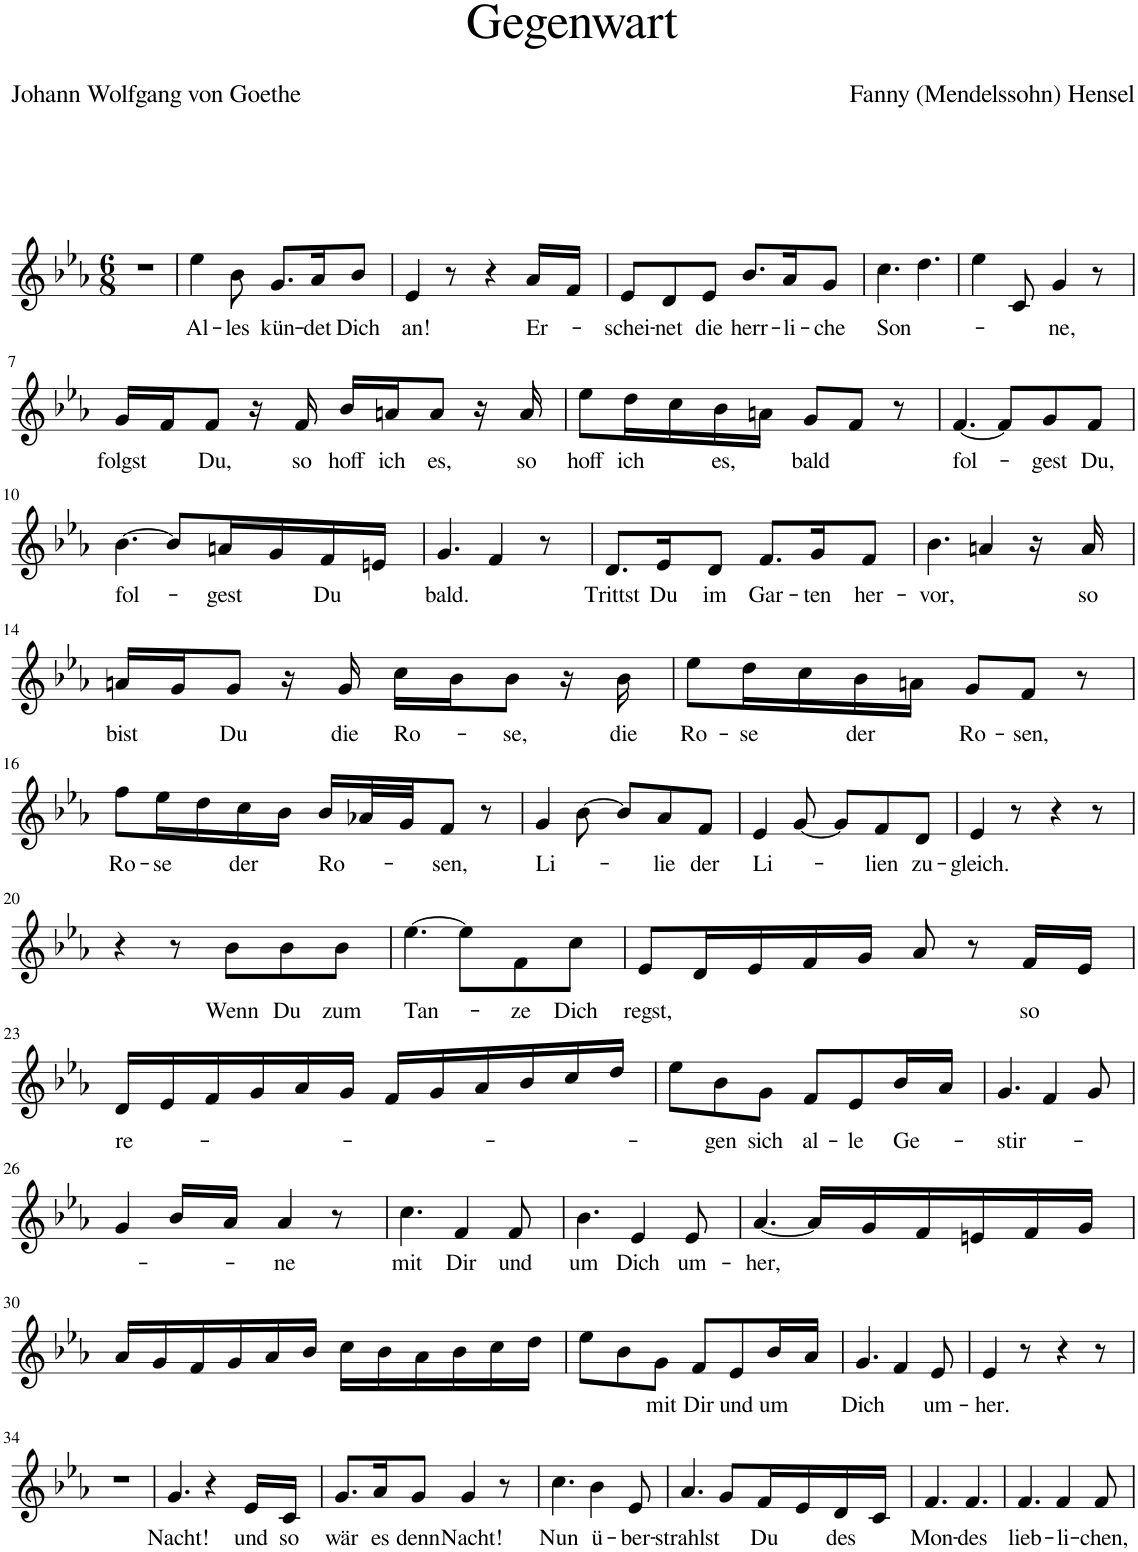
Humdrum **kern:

**kern	**text
*part1	*part1
*staff1	*staff1
*I"Piano	*
*I'Pno	*
*clefG2	*
*k[b-e-a-]	*
*M6/8	*
=1	=1
2.r	.
=2	=2
!	!LO:LY:b
4ee-\	Al-
!	!LO:LY:b
8b-\	-les
!	!LO:LY:b
8.g/L	kün-
!	!LO:LY:b
16a-/K	-det
!	!LO:LY:b
8b-/J	Dich
=3	=3
!	!LO:LY:b
4e-/	an!
8r	.
4r	.
!	!LO:LY:b
16a-/LL	Er-
16f/JJ	.
=4	=4
!	!LO:LY:b
8e-/L	-schei-
!	!LO:LY:b
8d/	-net
!	!LO:LY:b
8e-/J	die
!	!LO:LY:b
8.b-/L	herr-
!	!LO:LY:b
16a-/K	-li-
!	!LO:LY:b
8g/J	-che
=5	=5
!	!LO:LY:b
4.cc\	Son-
4.dd\	.
=6	=6
4ee-\	.
8c/	.
!	!LO:LY:b
4g/	-ne,
8r	.
!!LO:LB:g=z
=7	=7
!	!LO:LY:b
16g/LL	folgst
16f/J	.
!	!LO:LY:b
8f/J	Du,
16r	.
!	!LO:LY:b
16f/	so
!	!LO:LY:b
16b-/LL	hoff
!	!LO:LY:b
16an/J	ich
!	!LO:LY:b
8a/J	es,
16r	.
!	!LO:LY:b
16a/	so
=8	=8
!	!LO:LY:b
8ee-\L	hoff
!	!LO:LY:b
16dd\L	ich
16cc\	.
!	!LO:LY:b
16b-\	es,
16an\JJ	.
!	!LO:LY:b
8g/L	bald
8f/J	.
8r	.
=9	=9
!	!LO:LY:b
[4.f/	fol-
8f/L]	.
!	!LO:LY:b
8g/	-gest
!	!LO:LY:b
8f/J	Du,
!!LO:LB:g=z
=10	=10
!	!LO:LY:b
[4.b-\	fol-
8b-/L]	.
!	!LO:LY:b
16an/L	-gest
16g/	.
!	!LO:LY:b
16f/	Du
16en/JJ	.
=11	=11
!	!LO:LY:b
4.g/	bald.
4f/	.
8r	.
=12	=12
!	!LO:LY:b
8.d/L	Trittst
!	!LO:LY:b
16e-/K	Du
!	!LO:LY:b
8d/J	im
!	!LO:LY:b
8.f/L	Gar-
!	!LO:LY:b
16g/K	-ten
!	!LO:LY:b
8f/J	her-
=13	=13
!	!LO:LY:b
4.b-\	-vor,
4an/	.
16r	.
!	!LO:LY:b
16a/	so
!!LO:LB:g=z
=14	=14
!	!LO:LY:b
16an/LL	bist
16g/J	.
!	!LO:LY:b
8g/J	Du
16r	.
!	!LO:LY:b
16g/	die
!	!LO:LY:b
16cc\LL	Ro-
16b-\J	.
!	!LO:LY:b
8b-\J	-se,
16r	.
!	!LO:LY:b
16b-\	die
=15	=15
!	!LO:LY:b
8ee-\L	Ro-
!	!LO:LY:b
16dd\L	-se
16cc\	.
!	!LO:LY:b
16b-\	der
16an\JJ	.
!	!LO:LY:b
8g/L	Ro-
!	!LO:LY:b
8f/J	-sen,
8r	.
!!LO:LB:g=z
=16	=16
!	!LO:LY:b
8ff\L	Ro-
!	!LO:LY:b
16ee-\L	-se
16dd\	.
!	!LO:LY:b
16cc\	der
16b-\JJ	.
!	!LO:LY:b
16b-/LL	Ro-
32a-X/L	.
32g/JJ	.
!	!LO:LY:b
8f/J	-sen,
8r	.
=17	=17
!	!LO:LY:b
4g/	Li-
[8b-\	.
8b-/L]	.
!	!LO:LY:b
8a-/	-lie
!	!LO:LY:b
8f/J	der
=18	=18
!	!LO:LY:b
4e-/	Li-
[8g/	.
8g/L]	.
!	!LO:LY:b
8f/	-lien
!	!LO:LY:b
8d/J	zu-
=19	=19
!	!LO:LY:b
4e-/	-gleich.
8r	.
4r	.
8r	.
!!LO:LB:g=z
=20	=20
4r	.
8r	.
!	!LO:LY:b
8b-\L	Wenn
!	!LO:LY:b
8b-\	Du
!	!LO:LY:b
8b-\J	zum
=21	=21
!	!LO:LY:b
[4.ee-\	Tan-
8ee-\L]	.
!	!LO:LY:b
8f\	-ze
!	!LO:LY:b
8cc\J	Dich
=22	=22
!	!LO:LY:b
8e-/L	regst,
16d/L	.
16e-/	.
16f/	.
16g/JJ	.
8a-/	.
8r	.
!	!LO:LY:b
16f/LL	so
16e-/JJ	.
!!LO:LB:g=z
=23	=23
!	!LO:LY:b
16d/LL	re-
16e-/	.
16f/	.
16g/	.
16a-/	.
16g/JJ	.
16f/LL	.
16g/	.
16a-/	.
16b-/	.
16cc/	.
16dd/JJ	.
=24	=24
8ee-\L	.
!	!LO:LY:b
8b-\	-gen
!	!LO:LY:b
8g\J	sich
!	!LO:LY:b
8f/L	al-
!	!LO:LY:b
8e-/	-le
!	!LO:LY:b
16b-/L	Ge-
16a-/JJ	.
=25	=25
!	!LO:LY:b
4.g/	stir-
4f/	.
8g/	.
!!LO:LB:g=z
=26	=26
4g/	.
16b-/LL	.
16a-/JJ	.
!	!LO:LY:b
4a-/	-ne
8r	.
=27	=27
!	!LO:LY:b
4.cc\	mit
!	!LO:LY:b
4f/	Dir
!	!LO:LY:b
8f/	und
=28	=28
!	!LO:LY:b
4.b-\	um
!	!LO:LY:b
4e-/	Dich
!	!LO:LY:b
8e-/	um-
=29	=29
!	!LO:LY:b
[4.a-/	-her,
16a-/LL]	.
16g/	.
16f/	.
16en/	.
16f/	.
16g/JJ	.
!!LO:LB:g=z
=30	=30
16a-/LL	.
16g/	.
16f/	.
16g/	.
16a-/	.
16b-/JJ	.
16cc\LL	.
16b-\	.
16a-\	.
16b-\	.
16cc\	.
16dd\JJ	.
=31	=31
8ee-\L	.
8b-\	.
!	!LO:LY:b
8g\J	mit
!	!LO:LY:b
8f/L	Dir
!	!LO:LY:b
8e-/	und
!	!LO:LY:b
16b-/L	um
16a-/JJ	.
=32	=32
!	!LO:LY:b
4.g/	Dich
4f/	.
!	!LO:LY:b
8e-/	um-
=33	=33
!	!LO:LY:b
4e-/	-her.
8r	.
4r	.
8r	.
!!LO:LB:g=z
=34	=34
2.r	.
=35	=35
!	!LO:LY:b
4.g/	Nacht!
4r	.
!	!LO:LY:b
16e-/LL	und
!	!LO:LY:b
16c/JJ	so
=36	=36
!	!LO:LY:b
8.g/L	wär
!	!LO:LY:b
16a-/K	es
!	!LO:LY:b
8g/J	denn
!	!LO:LY:b
4g/	Nacht!
8r	.
=37	=37
!	!LO:LY:b
4.cc\	Nun
!	!LO:LY:b
4b-\	ü-
!	!LO:LY:b
8e-/	-ber-
=38	=38
!	!LO:LY:b
4.a-/	-strahlst
8g/L	.
!	!LO:LY:b
16f/L	Du
16e-/	.
!	!LO:LY:b
16d/	des
16c/JJ	.
=39	=39
!	!LO:LY:b
4.f/	Mon-
!	!LO:LY:b
4.f/	-des
=40	=40
!	!LO:LY:b
4.f/	lieb-
!	!LO:LY:b
4f/	-li-
!	!LO:LY:b
8f/	-chen,
=	=
*-	*-
